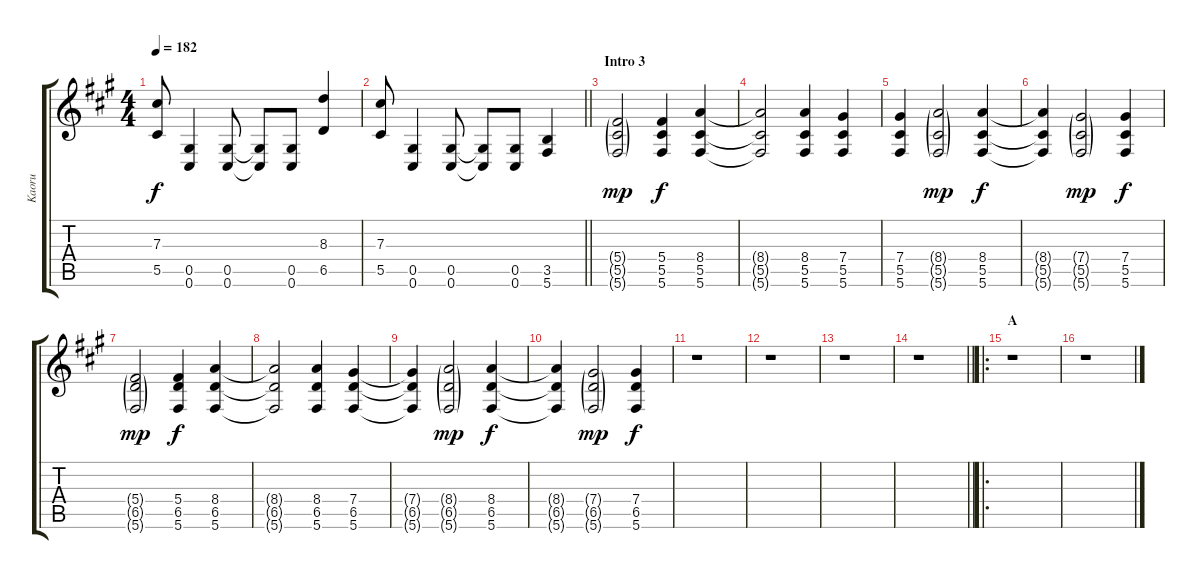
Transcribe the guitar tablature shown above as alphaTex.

\track ("Kaoru" "Kaoru") {instrument overdrivenguitar}
\staff {score tabs}
\tuning (Eb4 Bb3 Gb3 Db3 Ab2 Db2) {hide}
\ts (4 4)
\tempo 182
\clef g2
\ks a
(7.3 5.5).8{dy f} (0.5 0.6).4 (0.5 0.6).8 (0.5{t} 0.6{t}).8 (0.5 0.6).8 (8.3 6.5).4 |
\barLineRight lightlight
(7.3 5.5).8 (0.5 0.6).4 (0.5 0.6).8 (0.5{t} 0.6{t}).8 (0.5 0.6).8 (3.5 5.6).4 |
\section ("" "Intro 3")
(5.4{g} 5.5{g} 5.6{g}).2{dy mp} (5.4 5.5 5.6).4{dy f} (8.4 5.5 5.6).4 |
(8.4{t} 5.5{t} 5.6{t}).2 (8.4 5.5 5.6).4 (7.4 5.5 5.6).4 |
(7.4 5.5 5.6).4 (8.4{g} 5.5{g} 5.6{g}).2{dy mp} (8.4 5.5 5.6).4{dy f} |
(8.4{t} 5.5{t} 5.6{t}).4 (7.4{g} 5.5{g} 5.6{g}).2{dy mp} (7.4 5.5 5.6).4{dy f} |
(5.4{g} 6.5{g} 5.6{g}).2{dy mp} (5.4 6.5 5.6).4{dy f} (8.4 6.5 5.6).4 |
(8.4{t} 6.5{t} 5.6{t}).2 (8.4 6.5 5.6).4 (7.4 6.5 5.6).4 |
(7.4{t} 6.5{t} 5.6{t}).4 (8.4{g} 6.5{g} 5.6{g}).2{dy mp} (8.4 6.5 5.6).4{dy f} |
(8.4{t} 6.5{t} 5.6{t}).4 (7.4{g} 6.5{g} 5.6{g}).2{dy mp} (7.4 6.5 5.6).4{dy f} |
r.1 |
r.1 |
r.1 |
\barLineRight lightlight
r.1 |
\ro
\section ("" "A")
r.1 |
r.1
